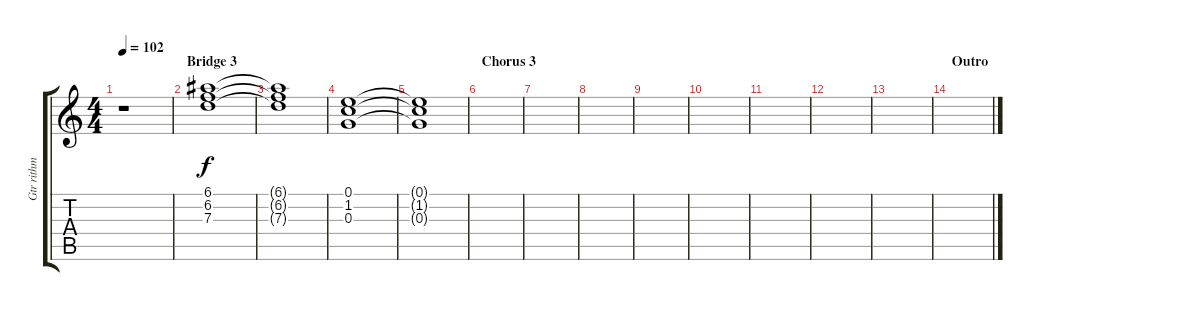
\track ("Gtr rithm" "Gtr rithm") {instrument electricguitarclean}
\staff {score tabs}
\tuning (E4 B3 G3 D3 A2 E2) {hide}
\ts (4 4)
\tempo 102
\clef g2
\ks c
r.1{dy f} |
\section ("" "Bridge 3")
(6.1 6.2 7.3).1 |
(6.1{t} 6.2{t} 7.3{t}).1 |
(0.1 1.2 0.3).1 |
(0.1{t} 1.2{t} 0.3{t}).1 |
\section ("" "Chorus 3")
|
|
|
|
|
|
|
|
\section ("" "Outro")
